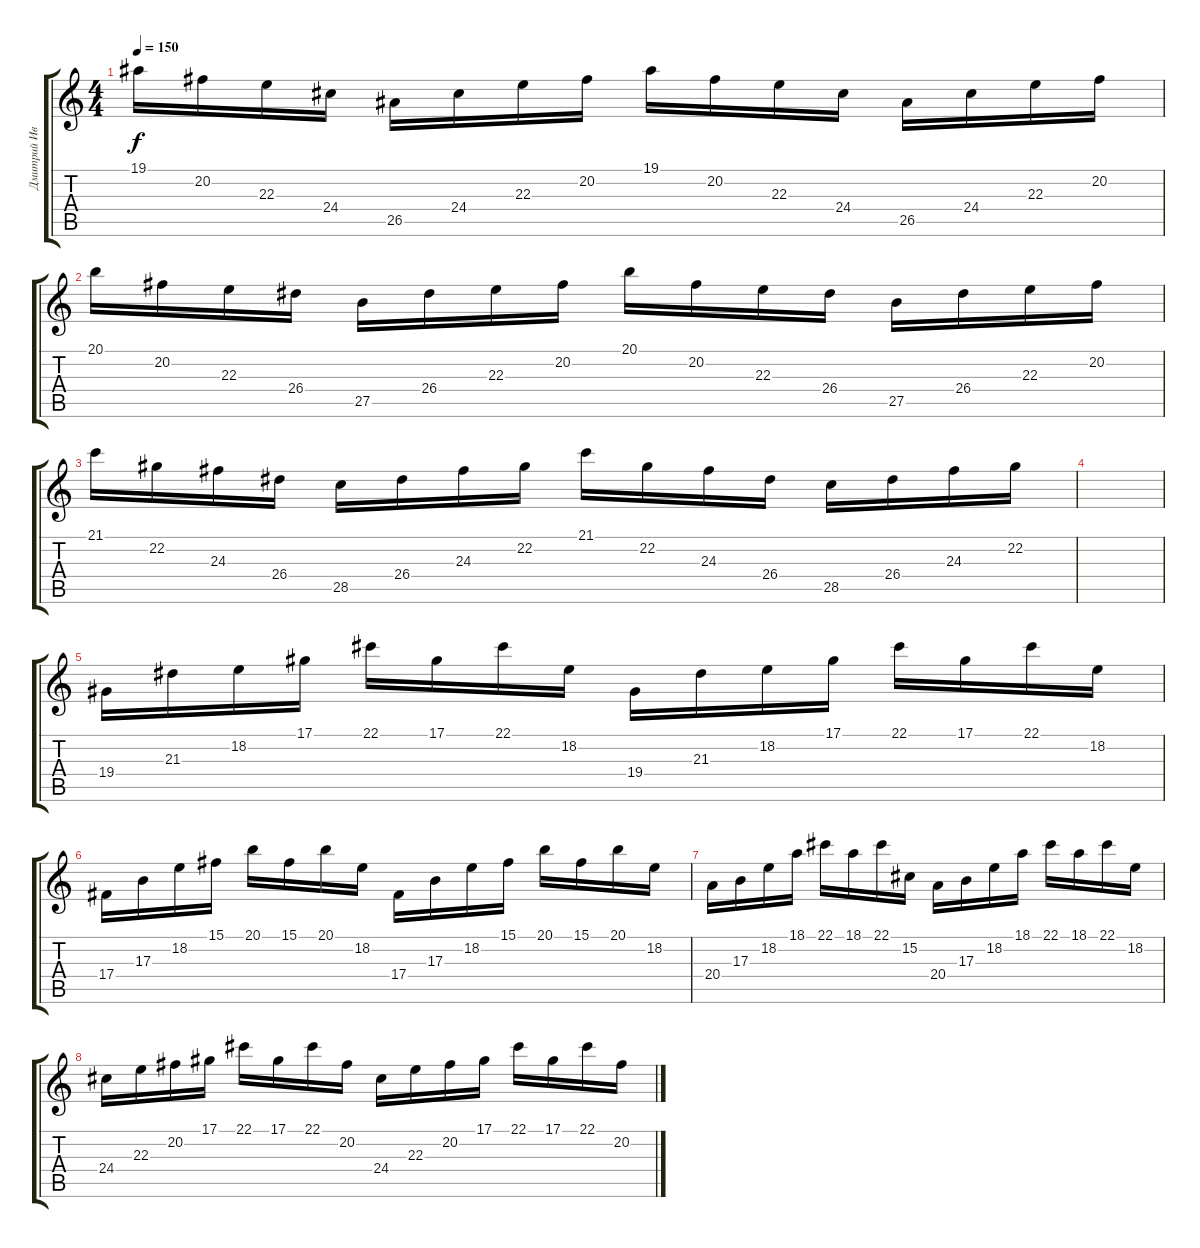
\track ("Дмитрий Иванов" "Дмитрий Ив") {instrument harpsichord}
\staff {score tabs}
\tuning (Eb4 Bb3 Gb3 Db3 Ab2 Eb2) {hide}
\ts (4 4)
\tempo 150
\clef g2
\ks c
19.1.16{dy f} 20.2.16 22.3.16 24.4.16 26.5.16 24.4.16 22.3.16 20.2.16 19.1.16 20.2.16 22.3.16 24.4.16 26.5.16 24.4.16 22.3.16 20.2.16 |
20.1.16 20.2.16 22.3.16 26.4.16 27.5.16 26.4.16 22.3.16 20.2.16 20.1.16 20.2.16 22.3.16 26.4.16 27.5.16 26.4.16 22.3.16 20.2.16 |
21.1.16 22.2.16 24.3.16 26.4.16 28.5.16 26.4.16 24.3.16 22.2.16 21.1.16 22.2.16 24.3.16 26.4.16 28.5.16 26.4.16 24.3.16 22.2.16 |
|
19.4.16 21.3.16 18.2.16 17.1.16 22.1.16 17.1.16 22.1.16 18.2.16 19.4.16 21.3.16 18.2.16 17.1.16 22.1.16 17.1.16 22.1.16 18.2.16 |
17.4.16 17.3.16 18.2.16 15.1.16 20.1.16 15.1.16 20.1.16 18.2.16 17.4.16 17.3.16 18.2.16 15.1.16 20.1.16 15.1.16 20.1.16 18.2.16 |
20.4.16 17.3.16 18.2.16 18.1.16 22.1.16 18.1.16 22.1.16 15.2.16 20.4.16 17.3.16 18.2.16 18.1.16 22.1.16 18.1.16 22.1.16 18.2.16 |
24.4.16 22.3.16 20.2.16 17.1.16 22.1.16 17.1.16 22.1.16 20.2.16 24.4.16 22.3.16 20.2.16 17.1.16 22.1.16 17.1.16 22.1.16 20.2.16
